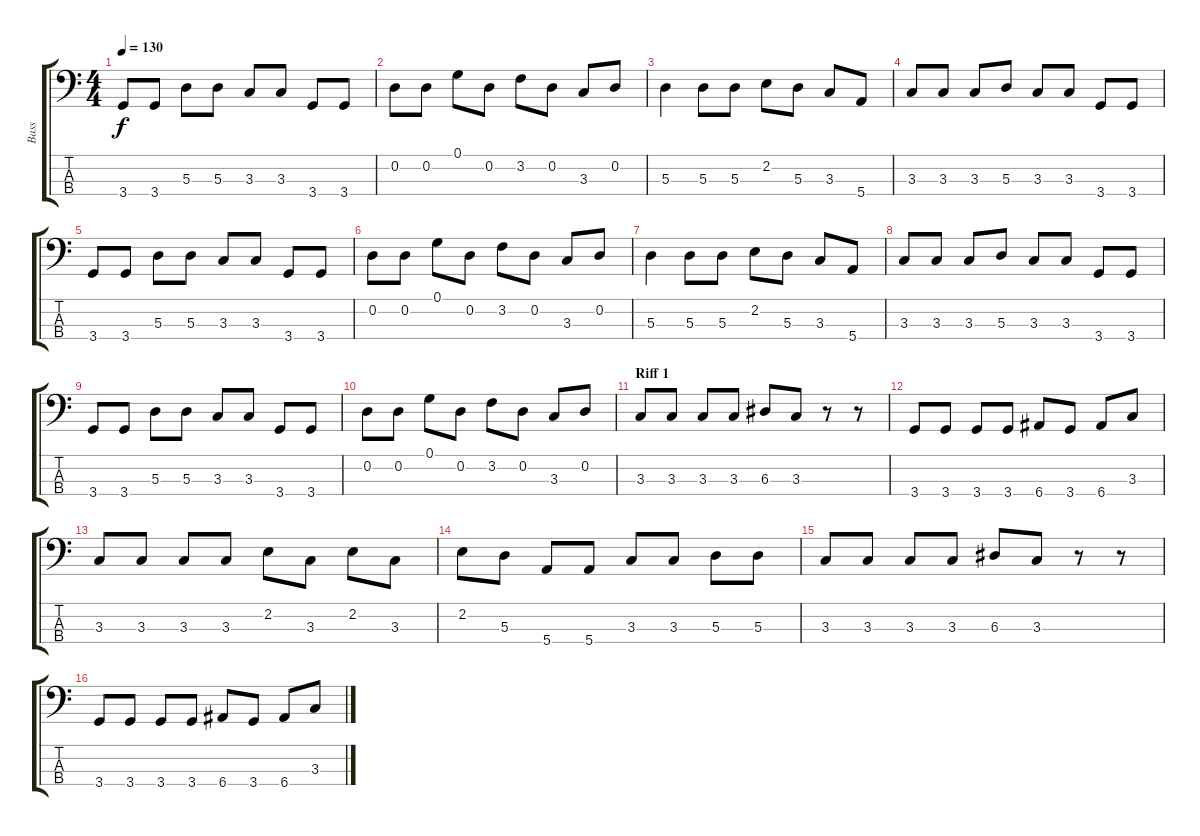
\track ("Bass" "Bass") {instrument electricbassfinger}
\staff {score tabs}
\tuning (G2 D2 A1 E1) {hide}
\ts (4 4)
\tempo 130
\clef f4
\ks c
3.4.8{dy f} 3.4.8 5.3.8 5.3.8 3.3.8 3.3.8 3.4.8 3.4.8 |
0.2.8 0.2.8 0.1.8 0.2.8 3.2.8 0.2.8 3.3.8 0.2.8 |
5.3.4 5.3.8 5.3.8 2.2.8 5.3.8 3.3.8 5.4.8 |
3.3.8 3.3.8 3.3.8 5.3.8 3.3.8 3.3.8 3.4.8 3.4.8 |
3.4.8 3.4.8 5.3.8 5.3.8 3.3.8 3.3.8 3.4.8 3.4.8 |
0.2.8 0.2.8 0.1.8 0.2.8 3.2.8 0.2.8 3.3.8 0.2.8 |
5.3.4 5.3.8 5.3.8 2.2.8 5.3.8 3.3.8 5.4.8 |
3.3.8 3.3.8 3.3.8 5.3.8 3.3.8 3.3.8 3.4.8 3.4.8 |
3.4.8 3.4.8 5.3.8 5.3.8 3.3.8 3.3.8 3.4.8 3.4.8 |
0.2.8 0.2.8 0.1.8 0.2.8 3.2.8 0.2.8 3.3.8 0.2.8 |
\section ("" "Riff 1")
3.3.8 3.3.8 3.3.8 3.3.8 6.3.8 3.3.8 r.8 r.8 |
3.4.8 3.4.8 3.4.8 3.4.8 6.4.8 3.4.8 6.4.8 3.3.8 |
3.3.8 3.3.8 3.3.8 3.3.8 2.2.8 3.3.8 2.2.8 3.3.8 |
2.2.8 5.3.8 5.4.8 5.4.8 3.3.8 3.3.8 5.3.8 5.3.8 |
3.3.8 3.3.8 3.3.8 3.3.8 6.3.8 3.3.8 r.8 r.8 |
3.4.8 3.4.8 3.4.8 3.4.8 6.4.8 3.4.8 6.4.8 3.3.8
